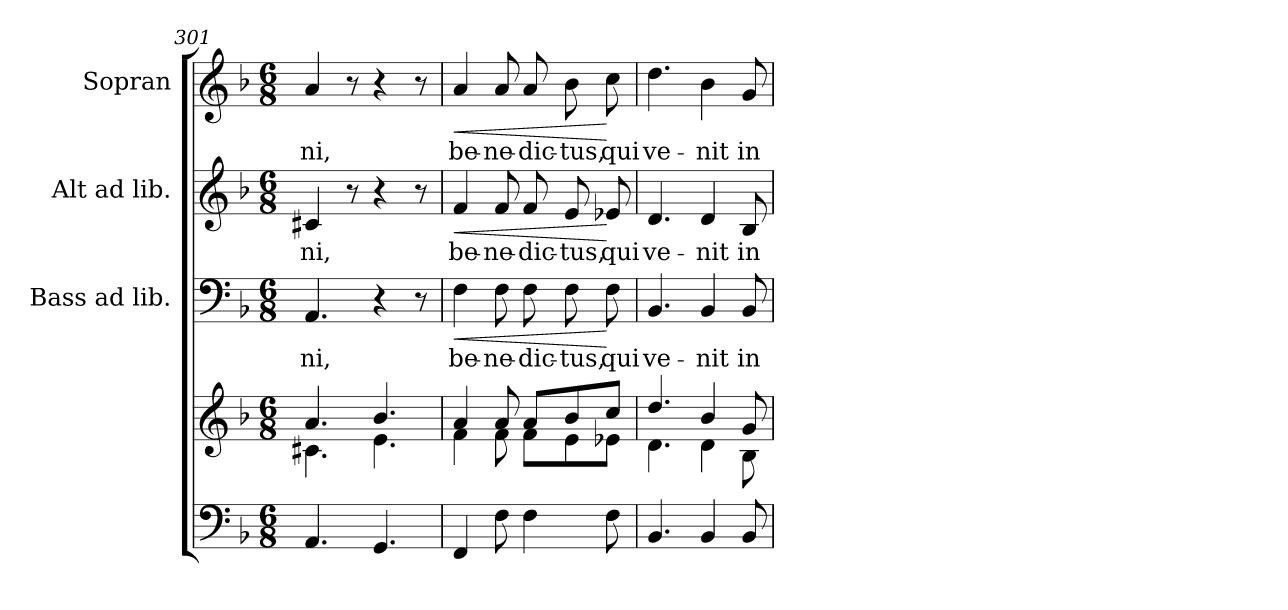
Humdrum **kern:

**kern	**kern	**kern	**text	**dynam	**kern	**text	**dynam	**kern	**text	**dynam
*part4	*part4	*part3	*part3	*part3	*part2	*part2	*part2	*part1	*part1	*part1
*staff5	*staff4	*staff3	*staff3	*staff3	*staff2	*staff2	*staff2	*staff1	*staff1	*staff1
*	*	*I"Bass ad lib.	*	*	*I"Alt ad lib.	*	*	*I"Sopran	*	*
*	*	*I'B.	*	*	*I'A.	*	*	*I'S.	*	*
*clefF4	*clefG2	*clefF4	*	*	*clefG2	*	*	*clefG2	*	*
*k[b-]	*k[b-]	*k[b-]	*	*	*k[b-]	*	*	*k[b-]	*	*
*F:	*F:	*F:	*	*	*F:	*	*	*F:	*	*
*M6/8	*M6/8	*M6/8	*	*	*M6/8	*	*	*M6/8	*	*
=301	=301	=301	=301	=301	=301	=301	=301	=301	=301	=301
*	*^	*	*	*	*	*	*	*	*	*
!	!	!	!	!LO:LY:b	!	!	!LO:LY:b	!	!	!LO:LY:b	!
4.AA/	4.a/	4.c#X\	4.AA/	-ni,	.	4c#X/	-ni,	.	4a/	-ni,	.
.	.	.	.	.	.	8r	.	.	8r	.	.
4.GG/	4.b-/	4.e\	4r	.	.	4r	.	.	4r	.	.
.	.	.	8r	.	.	8r	.	.	8r	.	.
=302	=302	=302	=302	=302	=302	=302	=302	=302	=302	=302	=302
!	!	!	!	!LO:LY:b	!LO:HP:b	!	!LO:LY:b	!LO:HP:b	!	!LO:LY:b	!LO:HP:b
4FF/	4a/	4f\	4F\	be-	<	4f/	be-	<	4a/	be-	<
!	!	!	!	!LO:LY:b	!	!	!LO:LY:b	!	!	!LO:LY:b	!
8F\	8a/	8f\	8F\	-ne-	.	8f/	-ne-	.	8a/	-ne-	.
!	!	!	!	!LO:LY:b	!	!	!LO:LY:b	!	!	!LO:LY:b	!
4F\	8a/L	8f\L	8F\	-dic-	.	8f/	-dic-	.	8a/	-dic-	.
!	!	!	!	!LO:LY:b	!	!	!LO:LY:b	!	!	!LO:LY:b	!
.	8b-/	8e\	8F\	-tus,	.	8e/	-tus,	.	8b-\	-tus,	.
!	!	!	!	!LO:LY:b	!	!	!LO:LY:b	!	!	!LO:LY:b	!
8F\	8cc/J	8e-X\J	8F\	qui	[	8e-X/	qui	[	8cc\	qui	[
!!LO:LB:g=z
=303	=303	=303	=303	=303	=303	=303	=303	=303	=303	=303	=303
!	!	!	!	!LO:LY:b	!	!	!LO:LY:b	!	!	!LO:LY:b	!
4.BB-/	4.dd/	4.d\	4.BB-/	ve-	.	4.d/	ve-	.	4.dd\	ve-	.
!	!	!	!	!LO:LY:b	!	!	!LO:LY:b	!	!	!LO:LY:b	!
4BB-/	4b-/	4d\	4BB-/	-nit	.	4d/	-nit	.	4b-\	-nit	.
!	!	!	!	!LO:LY:b	!	!	!LO:LY:b	!	!	!LO:LY:b	!
8BB-/	8g/	8B-\	8BB-/	in	.	8B-/	in	.	8g/	in	.
*	*v	*v	*	*	*	*	*	*	*	*	*
=	=	=	=	=	=	=	=	=	=	=
*-	*-	*-	*-	*-	*-	*-	*-	*-	*-	*-
